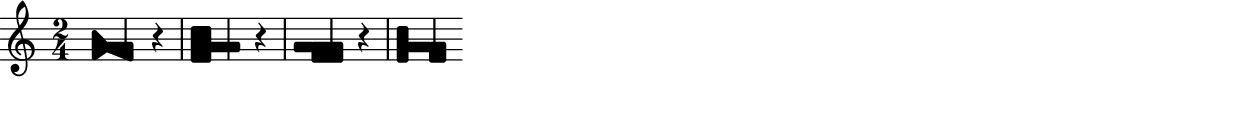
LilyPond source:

%% Generated by lilypond-book.py
%% Options: [exampleindent=10.16\mm,indent=0\mm,line-width=160\mm]
\include "lilypond-book-preamble.ly"


% ****************************************************************
% Start cut-&-pastable-section
% ****************************************************************



\paper {
  indent = 0\mm
  line-width = 160\mm
  % offset the left padding, also add 1mm as lilypond creates cropped
  % images with a little space on the right
  line-width = #(- line-width (* mm  3.000000) (* mm 1))
}

\layout {
  
}





% ****************************************************************
% ly snippet:
% ****************************************************************
\sourcefilename "/home/gub/NewGub/gub/target/linux-x86/src/lilypond-git.sv.gnu.org--lilypond.git-master/input/regression/cluster-style.ly"
\sourcefileline 0


\version "2.17.6"
\header {
  texidoc = "Clusters behave well across line breaks."
}

\layout { ragged-right = ##t }

fragment = \relative c' {
  <e d'>4
  <g a>4 
  <e a>4
}

<<
  \time 2/4 
  \new Staff {
    \override ClusterSpanner.style = #'ramp
    \makeClusters \fragment
    r4
    \override ClusterSpanner.style = #'leftsided-stairs
    \makeClusters \fragment
    r4
    \override ClusterSpanner.style = #'rightsided-stairs
    \makeClusters \fragment
    r4
    \override ClusterSpanner.style = #'centered-stairs
    \makeClusters \fragment
    }
  
>>





% ****************************************************************
% end ly snippet
% ****************************************************************
